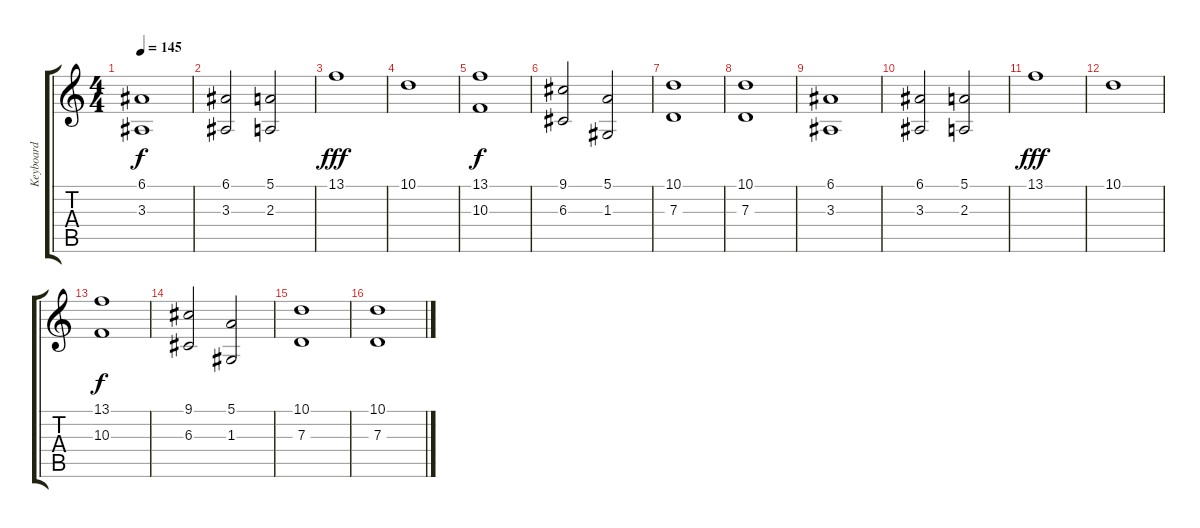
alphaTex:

\track ("Keyboard" "Keyboard") {instrument stringensemble1}
\staff {score tabs}
\tuning (E4 B3 G3 D3 A2 E2) {hide}
\ts (4 4)
\tempo 145
\clef g2
\ks c
(6.1 3.3).1{dy f} |
(6.1 3.3).2 (5.1 2.3).2 |
13.1.1{dy fff} |
10.1.1 |
(13.1 10.3).1{dy f} |
(9.1 6.3).2 (5.1 1.3).2 |
(10.1 7.3).1 |
(10.1 7.3).1 |
(6.1 3.3).1 |
(6.1 3.3).2 (5.1 2.3).2 |
13.1.1{dy fff} |
10.1.1 |
(13.1 10.3).1{dy f} |
(9.1 6.3).2 (5.1 1.3).2 |
(10.1 7.3).1 |
(10.1 7.3).1
